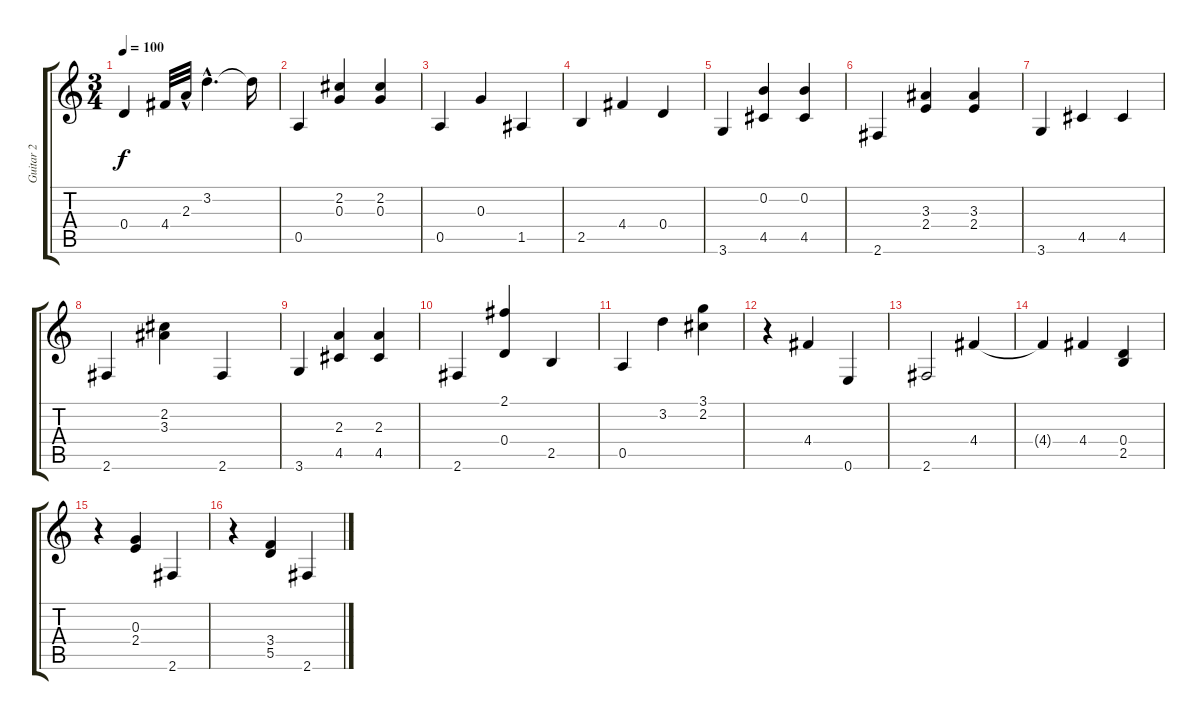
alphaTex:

\track ("Guitar 2" "Guitar 2") {instrument acousticguitarnylon}
\staff {score tabs}
\tuning (E4 B3 G3 D3 A2 E2) {hide}
\ts (3 4)
\tempo 100
\clef g2
\ks c
0.4.4{dy f} 4.4.32 2.3{hac}.32 3.2{hac}.4{d} 3.2{t}.16 |
0.5.4 (2.2 0.3).4 (2.2 0.3).4 |
0.5.4 0.3.4 1.5.4 |
2.5.4 4.4.4 0.4.4 |
3.6.4 (0.2 4.5).4 (0.2 4.5).4 |
2.6.4 (3.3 2.4).4 (3.3 2.4).4 |
3.6.4 4.5.4 4.5.4 |
2.6.4 (2.2 3.3).4 2.6.4 |
3.6.4 (2.3 4.5).4 (2.3 4.5).4 |
2.6.4 (2.1 0.4).4 2.5.4 |
0.5.4 3.2.4 (3.1 2.2).4 |
r.4 4.4.4 0.6.4 |
2.6.2 4.4.4 |
4.4{t}.4 4.4.4 (0.4 2.5).4 |
r.4 (0.3 2.4).4 2.6.4 |
r.4 (3.4 5.5).4 2.6.4
